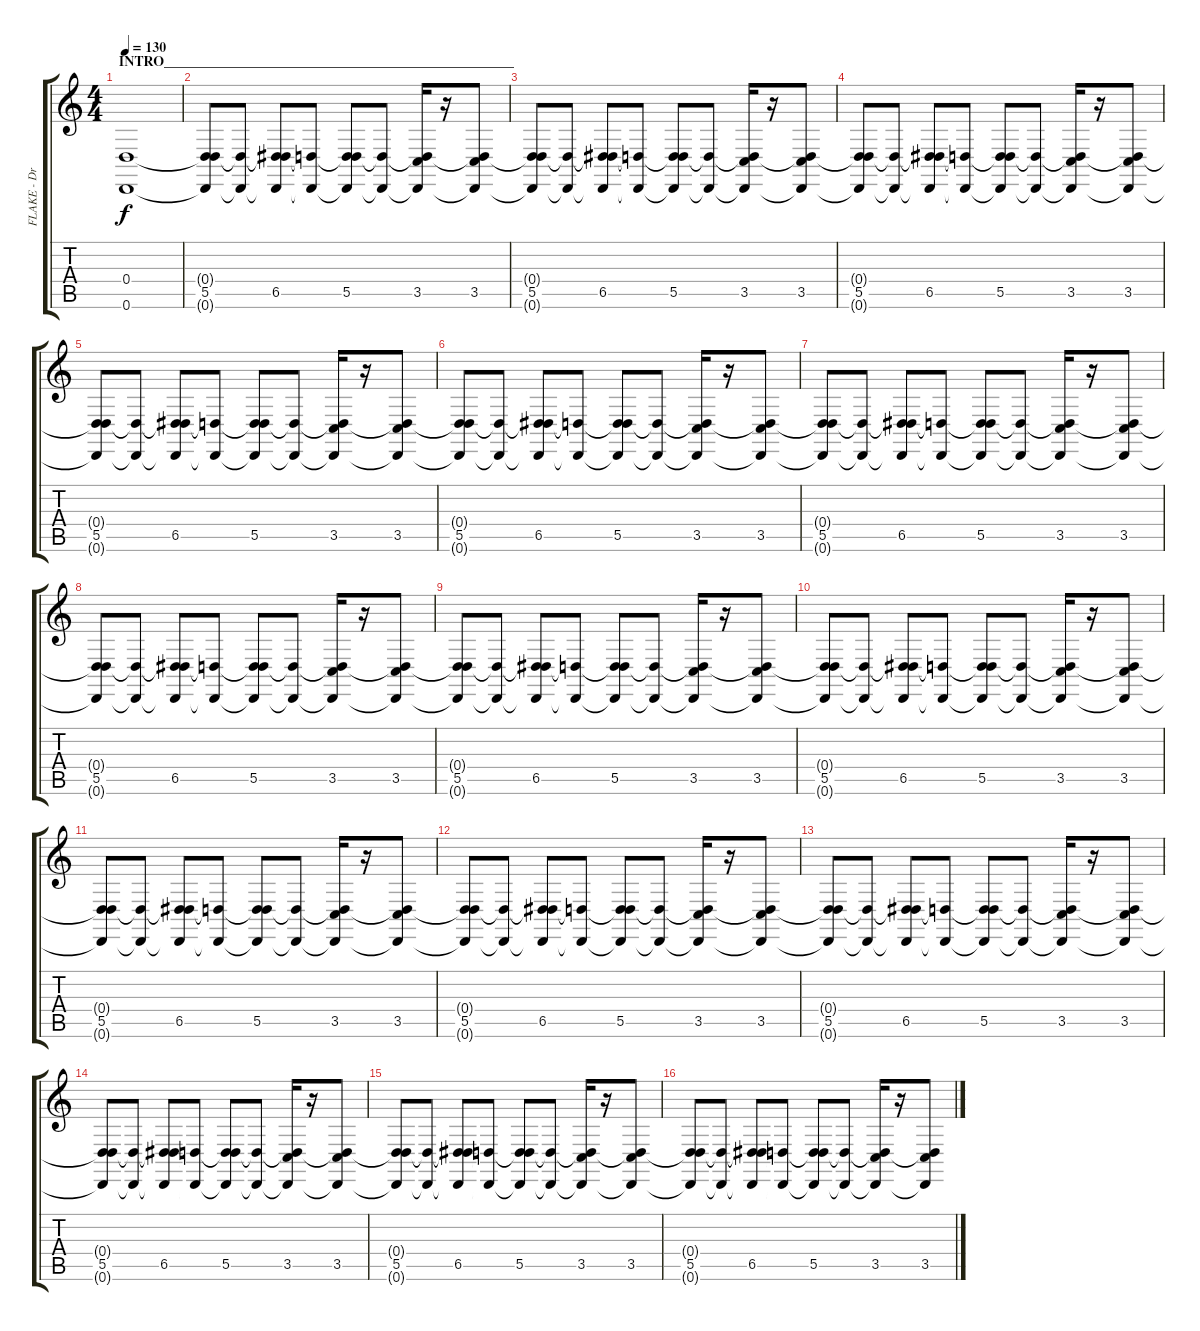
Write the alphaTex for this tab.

\track ("FLAKE - Dropped D" "FLAKE - Dr") {instrument lead2sawtooth}
\staff {score tabs}
\tuning (E4 B3 G3 D3 A2 D2) {hide}
\ts (4 4)
\section ("" "INTRO__________________________________________________")
\tempo 130
\clef g2
\ks c
(0.4 0.6).1{dy f instrument lead2sawtooth} |
(0.4{t} 5.5 0.6{t}).8 (0.4{t} 0.6{t}).8 (0.4{t} 6.5 0.6{t}).8 (0.4{t} 0.6{t}).8 (0.4{t} 5.5 0.6{t}).8 (0.4{t} 0.6{t}).8 (0.4{t} 3.5 0.6{t}).16 r.16 (0.4{t} 3.5 0.6{t}).8 |
(0.4{t} 5.5 0.6{t}).8 (0.4{t} 0.6{t}).8 (0.4{t} 6.5 0.6{t}).8 (0.4{t} 0.6{t}).8 (0.4{t} 5.5 0.6{t}).8 (0.4{t} 0.6{t}).8 (0.4{t} 3.5 0.6{t}).16 r.16 (0.4{t} 3.5 0.6{t}).8 |
(0.4{t} 5.5 0.6{t}).8 (0.4{t} 0.6{t}).8 (0.4{t} 6.5 0.6{t}).8 (0.4{t} 0.6{t}).8 (0.4{t} 5.5 0.6{t}).8 (0.4{t} 0.6{t}).8 (0.4{t} 3.5 0.6{t}).16 r.16 (0.4{t} 3.5 0.6{t}).8 |
(0.4{t} 5.5 0.6{t}).8 (0.4{t} 0.6{t}).8 (0.4{t} 6.5 0.6{t}).8 (0.4{t} 0.6{t}).8 (0.4{t} 5.5 0.6{t}).8 (0.4{t} 0.6{t}).8 (0.4{t} 3.5 0.6{t}).16 r.16 (0.4{t} 3.5 0.6{t}).8 |
(0.4{t} 5.5 0.6{t}).8 (0.4{t} 0.6{t}).8 (0.4{t} 6.5 0.6{t}).8 (0.4{t} 0.6{t}).8 (0.4{t} 5.5 0.6{t}).8 (0.4{t} 0.6{t}).8 (0.4{t} 3.5 0.6{t}).16 r.16 (0.4{t} 3.5 0.6{t}).8 |
(0.4{t} 5.5 0.6{t}).8 (0.4{t} 0.6{t}).8 (0.4{t} 6.5 0.6{t}).8 (0.4{t} 0.6{t}).8 (0.4{t} 5.5 0.6{t}).8 (0.4{t} 0.6{t}).8 (0.4{t} 3.5 0.6{t}).16 r.16 (0.4{t} 3.5 0.6{t}).8 |
(0.4{t} 5.5 0.6{t}).8 (0.4{t} 0.6{t}).8 (0.4{t} 6.5 0.6{t}).8 (0.4{t} 0.6{t}).8 (0.4{t} 5.5 0.6{t}).8 (0.4{t} 0.6{t}).8 (0.4{t} 3.5 0.6{t}).16 r.16 (0.4{t} 3.5 0.6{t}).8 |
(0.4{t} 5.5 0.6{t}).8 (0.4{t} 0.6{t}).8 (0.4{t} 6.5 0.6{t}).8 (0.4{t} 0.6{t}).8 (0.4{t} 5.5 0.6{t}).8 (0.4{t} 0.6{t}).8 (0.4{t} 3.5 0.6{t}).16 r.16 (0.4{t} 3.5 0.6{t}).8 |
(0.4{t} 5.5 0.6{t}).8 (0.4{t} 0.6{t}).8 (0.4{t} 6.5 0.6{t}).8 (0.4{t} 0.6{t}).8 (0.4{t} 5.5 0.6{t}).8 (0.4{t} 0.6{t}).8 (0.4{t} 3.5 0.6{t}).16 r.16 (0.4{t} 3.5 0.6{t}).8 |
(0.4{t} 5.5 0.6{t}).8 (0.4{t} 0.6{t}).8 (0.4{t} 6.5 0.6{t}).8 (0.4{t} 0.6{t}).8 (0.4{t} 5.5 0.6{t}).8 (0.4{t} 0.6{t}).8 (0.4{t} 3.5 0.6{t}).16 r.16 (0.4{t} 3.5 0.6{t}).8 |
(0.4{t} 5.5 0.6{t}).8 (0.4{t} 0.6{t}).8 (0.4{t} 6.5 0.6{t}).8 (0.4{t} 0.6{t}).8 (0.4{t} 5.5 0.6{t}).8 (0.4{t} 0.6{t}).8 (0.4{t} 3.5 0.6{t}).16 r.16 (0.4{t} 3.5 0.6{t}).8 |
(0.4{t} 5.5 0.6{t}).8 (0.4{t} 0.6{t}).8 (0.4{t} 6.5 0.6{t}).8 (0.4{t} 0.6{t}).8 (0.4{t} 5.5 0.6{t}).8 (0.4{t} 0.6{t}).8 (0.4{t} 3.5 0.6{t}).16 r.16 (0.4{t} 3.5 0.6{t}).8 |
(0.4{t} 5.5 0.6{t}).8 (0.4{t} 0.6{t}).8 (0.4{t} 6.5 0.6{t}).8 (0.4{t} 0.6{t}).8 (0.4{t} 5.5 0.6{t}).8 (0.4{t} 0.6{t}).8 (0.4{t} 3.5 0.6{t}).16 r.16 (0.4{t} 3.5 0.6{t}).8 |
(0.4{t} 5.5 0.6{t}).8 (0.4{t} 0.6{t}).8 (0.4{t} 6.5 0.6{t}).8 (0.4{t} 0.6{t}).8 (0.4{t} 5.5 0.6{t}).8 (0.4{t} 0.6{t}).8 (0.4{t} 3.5 0.6{t}).16 r.16 (0.4{t} 3.5 0.6{t}).8 |
(0.4{t} 5.5 0.6{t}).8 (0.4{t} 0.6{t}).8 (0.4{t} 6.5 0.6{t}).8 (0.4{t} 0.6{t}).8 (0.4{t} 5.5 0.6{t}).8 (0.4{t} 0.6{t}).8 (0.4{t} 3.5 0.6{t}).16 r.16 (0.4{t} 3.5 0.6{t}).8
